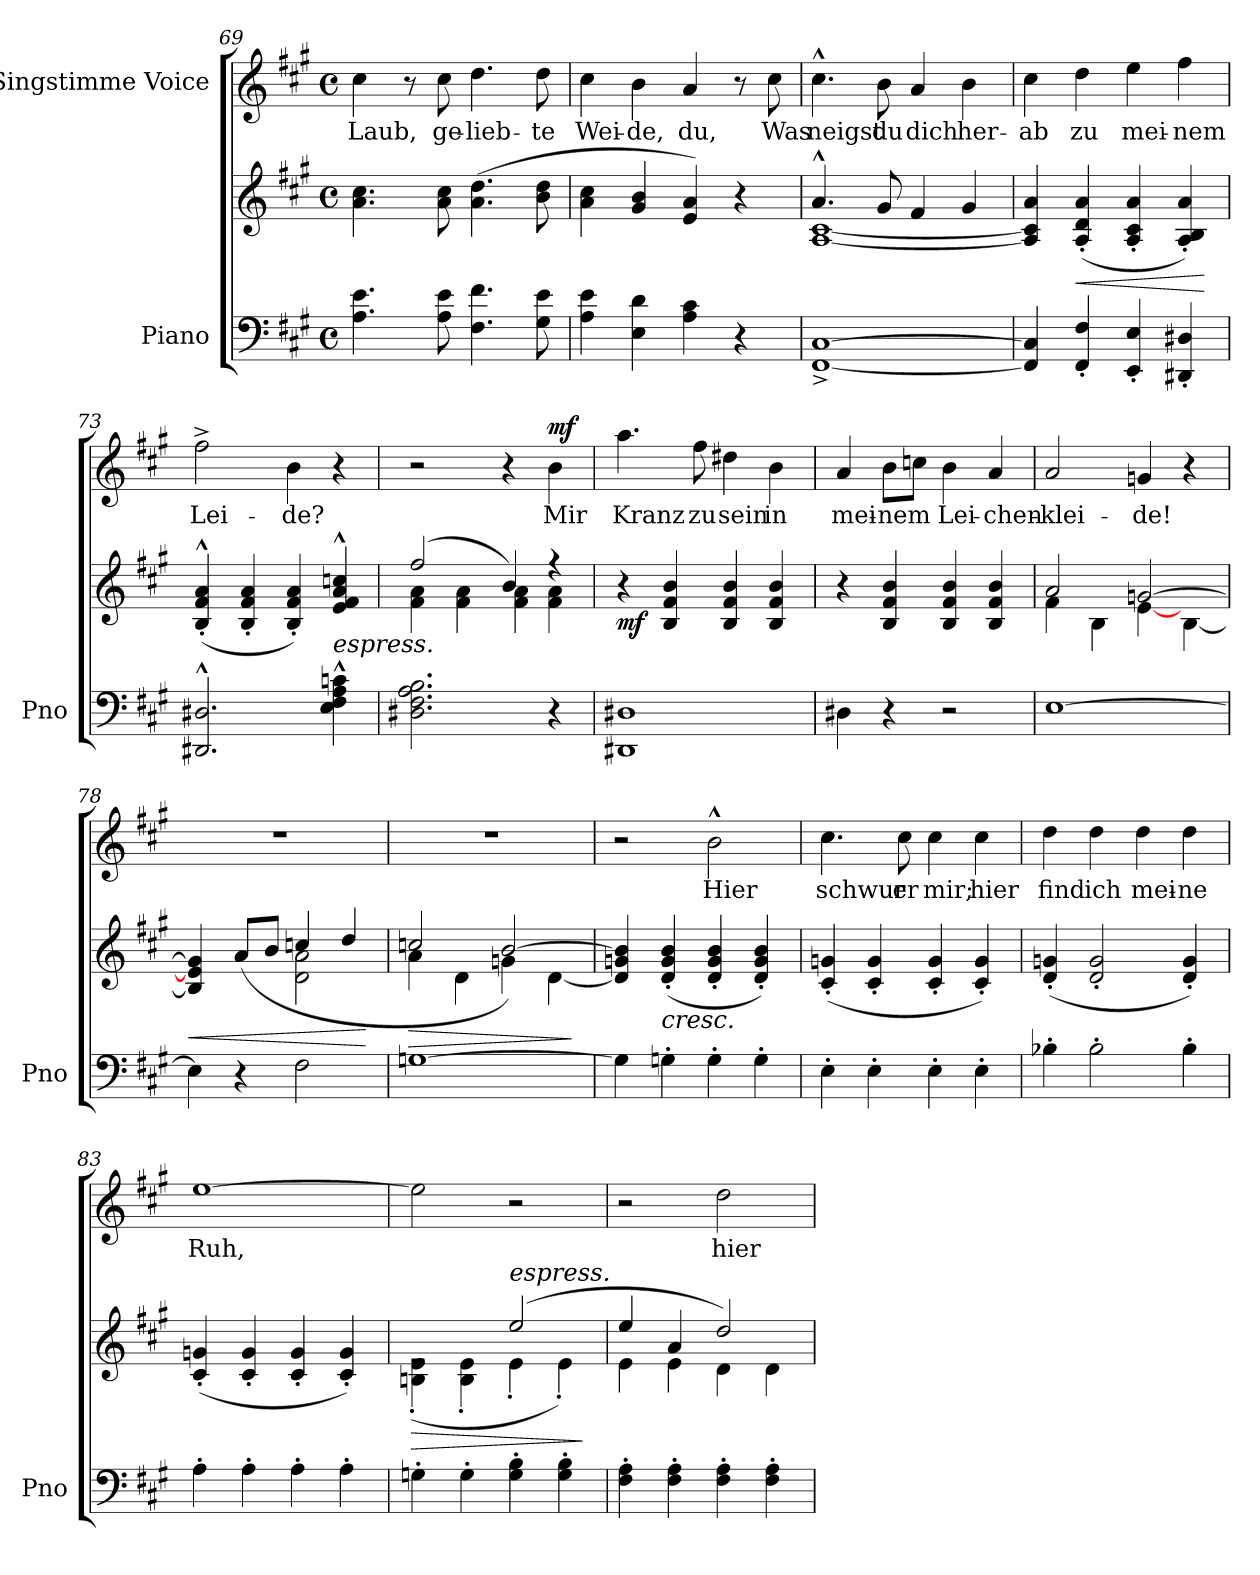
**kern	**kern	**dynam	**kern	**text	**dynam
*part2	*part2	*part2	*part1	*part1	*part1
*staff3	*staff2	*staff2/3	*staff1	*staff1	*staff1
*I"Piano	*	*	*I"Singstimme Voice	*	*
*I'Pno	*	*	*	*	*
*clefF4	*clefG2	*	*clefG2	*	*
*k[f#c#g#]	*k[f#c#g#]	*	*k[f#c#g#]	*	*
*M4/4	*M4/4	*	*M4/4	*	*
*met(c)	*met(c)	*	*met(c)	*	*
=69	=69	=69	=69	=69	=69
!	!	!	!	!LO:LY:b	!
4.A\ 4.e\	4.a\ 4.cc#\	.	4cc#\	Laub,	.
.	.	.	8r	.	.
!	!	!	!	!LO:LY:b	!
8A\ 8e\	8a\ 8cc#\	.	8cc#\	ge-	.
!	!	!	!	!LO:LY:b	!
4.F#\ 4.f#\	(>4.a\ 4.dd\	.	4.dd\	-lieb-	.
!	!	!	!	!LO:LY:b	!
8G#\ 8e\	8b\ 8dd\	.	8dd\	-te	.
=70	=70	=70	=70	=70	=70
!	!	!	!	!LO:LY:b	!
4A\ 4e\	4a\ 4cc#\	.	4cc#\	Wei-	.
!	!	!	!	!LO:LY:b	!
4E\ 4d\	4g#/ 4b/	.	4b\	-de,	.
!	!	!	!	!LO:LY:b	!
4A\ 4c#\	4e/ 4a/)	.	4a/	du,	.
4r	4r	.	8r	.	.
!	!	!	!	!LO:LY:b	!
.	.	.	8cc#\	Was	.
=71	=71	=71	=71	=71	=71
*	*^	*	*	*	*
!	!	!	!	!	!LO:LY:b	!
[1FF#^ [1C#^	4.a^^/	[1A [1c#	.	4.cc#^^\	neigst	.
!	!	!	!	!	!LO:LY:b	!
.	8g#/	.	.	8b\	du	.
!	!	!	!	!	!LO:LY:b	!
.	4f#/	.	.	4a/	dich	.
!	!	!	!	!	!LO:LY:b	!
.	4g#/	.	.	4b\	her-	.
*	*v	*v	*	*	*	*
!!LO:LB:g=z
=72	=72	=72	=72	=72	=72
!	!	!	!	!LO:LY:b	!
4FF#/] 4C#/]	4A/] 4c#/] 4a/	.	4cc#\	-ab	.
!	!	!LO:HP:b	!	!LO:LY:b	!
4FF#/' 4F#/'	(<4A/' 4d/' 4a/'	<	4dd\	zu	.
!	!	!	!	!LO:LY:b	!
4EE/' 4E/'	4A/' 4c#/' 4a/'	.	4ee\	mei-	.
!	!	!	!	!LO:LY:b	!
4DD#X/' 4D#X/'	4A/' 4B/' 4a/')	.	4ff#\	-nem	.
.	.	[	.	.	.
=73	=73	=73	=73	=73	=73
!	!	!	!	!LO:LY:b	!
2.DD#X/^^ 2.D#X/^^	(<4B/'^^ 4f#/'^^ 4a/'^^	.	2ff#^\	Lei-	.
.	4B/' 4f#/' 4a/'	.	.	.	.
!	!	!	!	!LO:LY:b	!
.	4B/' 4f#/' 4a/')	.	4b\	-de?	.
!	!LO:TX:b:i:t=espress.	!	!	!	!
4E\^^ 4F#\^^ 4A\^^ 4cn\^^	4e/^^ 4f#/^^ 4a/^^ 4ccn/^^	.	4r	.	.
=74	=74	=74	=74	=74	=74
*	*^	*	*	*	*
2.D#X\ 2.F#\ 2.A\ 2.B\	(>2ff#/	4f#\ 4a\	.	2r	.	.
.	.	4f#\ 4a\	.	.	.	.
.	4b/)	4f#\ 4a\	.	4r	.	.
!	!	!	!	!	!LO:LY:b	!LO:DY:a
4r	4r	4f#\ 4a\	.	4b\	Mir	mf
=75	=75	=75	=75	=75	=75	=75
!	!	!	!LO:DY:b	!	!LO:LY:b	!
*	*v	*v	*	*	*	*
1DD#X 1D#X	4r	mf	4.aa\	Kranz	.
.	4B/ 4f#/ 4b/	.	.	.	.
!	!	!	!	!LO:LY:b	!
.	.	.	8ff#\	zu	.
!	!	!	!	!LO:LY:b	!
.	4B/ 4f#/ 4b/	.	4dd#X\	sein	.
!	!	!	!	!LO:LY:b	!
.	4B/ 4f#/ 4b/	.	4b\	in	.
=76	=76	=76	=76	=76	=76
!	!	!	!	!LO:LY:b	!
4D#X\	4r	.	4a/	mei-	.
!	!	!	!	!LO:LY:b	!
4r	4B/ 4f#/ 4b/	.	8b\L	-nem	.
.	.	.	8ccn\J	.	.
!	!	!	!	!LO:LY:b	!
2r	4B/ 4f#/ 4b/	.	4b\	Lei-	.
!	!	!	!	!LO:LY:b	!
.	4B/ 4f#/ 4b/	.	4a/	-chen-	.
!!LO:LB:g=z
=77	=77	=77	=77	=77	=77
*	*^	*	*	*	*
!	!	!	!	!	!LO:LY:b	!
[1E	2a/	4f#\	.	2a/	-klei-	.
.	.	4B\	.	.	.	.
!	!	!	!	!	!LO:LY:b	!
.	[2gn/	[4e\	.	4gn/	-de!	.
.	.	[4B\	.	4r	.	.
=78	=78	=78	=78	=78	=78	=78
!	!	!	!LO:HP:b	!	!	!
4E\]	4B/] 4e/] 4g/]	2ryy	<	1r	.	.
4r	(>8a/L	.	.	.	.	.
.	8b/J	.	.	.	.	.
2F#\	4ccn/	2d\ 2a\	.	.	.	.
.	4dd/	.	.	.	.	.
*	*v	*v	*	*	*	*
.	.	[	.	.	.
=79	=79	=79	=79	=79	=79
!	!	!LO:HP:b	!	!	!
*	*^	*	*	*	*
[1Gn	2ccn/	4a\	>	1r	.	.
.	.	4d\	.	.	.	.
.	[2b/)	4gn\	.	.	.	.
.	.	[4d\	.	.	.	.
*	*v	*v	*	*	*	*
.	.	]	.	.	.
=80	=80	=80	=80	=80	=80
4Gn\]	4d/] 4gn/ 4b/]	.	2r	.	.
!	!LO:TX:b:i:t=cresc.	!	!	!	!
4G'\	(<4d/' 4g/' 4b/'	.	.	.	.
!	!	!	!	!LO:LY:b	!
4G'\	4d/' 4g/' 4b/'	.	2b^^\	Hier	.
4G'\	4d/' 4g/' 4b/')	.	.	.	.
=81	=81	=81	=81	=81	=81
!	!	!	!	!LO:LY:b	!
4E'\	(<4c#/' 4gn/'	.	4.cc#\	schwur	.
4E'\	4c#/' 4g/'	.	.	.	.
!	!	!	!	!LO:LY:b	!
.	.	.	8cc#\	er	.
!	!	!	!	!LO:LY:b	!
4E'\	4c#/' 4g/'	.	4cc#\	mir;	.
!	!	!	!	!LO:LY:b	!
4E'\	4c#/' 4g/')	.	4cc#\	hier	.
!!LO:PB:g=z
=82	=82	=82	=82	=82	=82
!	!	!	!	!LO:LY:b	!
4B-X'\	(<4d/' 4gn/'	.	4dd\	find	.
!	!	!	!	!LO:LY:b	!
2B-'\	2d/' 2g/'	.	4dd\	ich	.
!	!	!	!	!LO:LY:b	!
.	.	.	4dd\	mei-	.
!	!	!	!	!LO:LY:b	!
4B-'\	4d/' 4g/')	.	4dd\	-ne	.
=83	=83	=83	=83	=83	=83
!	!	!	!	!LO:LY:b	!
4A'\	(<4c#/' 4gn/'	.	[1ee	Ruh,	.
4A'\	4c#/' 4g/'	.	.	.	.
4A'\	4c#/' 4g/'	.	.	.	.
4A'\	4c#/' 4g/')	.	.	.	.
=84	=84	=84	=84	=84	=84
!	!	!LO:HP:b	!	!	!
*	*^	*	*	*	*
4Gn'\	2re	(<4Bn\' 4e\'	>	2ee\]	.	.
4G'\	.	4B\' 4e\'	.	.	.	.
!	!LO:TX:a:i:t=espress.	!	!	!	!	!
4G\' 4B\'	(>2ee/	4e'\	.	2r	.	.
4G\' 4B\'	.	4e'\)	.	.	.	.
*	*v	*v	*	*	*	*
.	.	]	.	.	.
=85	=85	=85	=85	=85	=85
*	*^	*	*	*	*
4F#\' 4A\'	4ee/	4e\	.	2r	.	.
4F#\' 4A\'	4a/	4e\	.	.	.	.
!	!	!	!	!	!LO:LY:b	!
4F#\' 4A\'	2dd/)	4d\	.	2dd\	hier	.
4F#\' 4A\'	.	4d\	.	.	.	.
*	*v	*v	*	*	*	*
=	=	=	=	=	=
*-	*-	*-	*-	*-	*-
